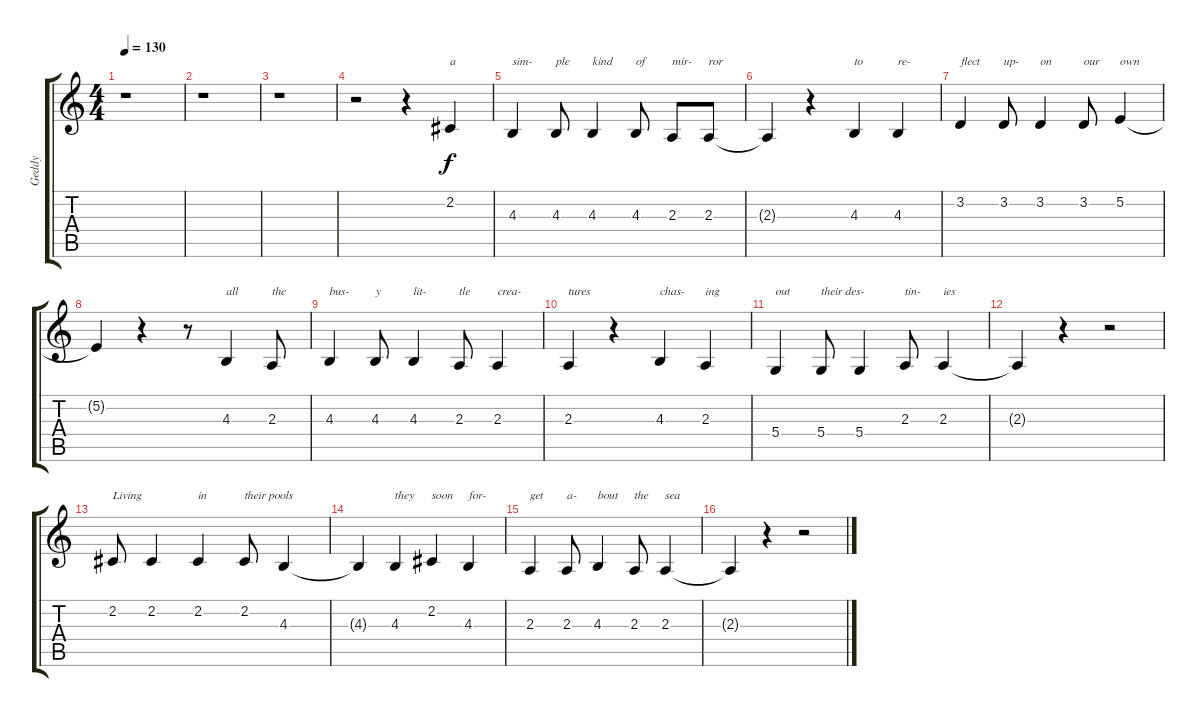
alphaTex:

\track ("Geddy" "Geddy") {instrument lead6voice}
\staff {score tabs}
\tuning (E4 B3 G3 D3 A2 E2) {hide}
\ts (4 4)
\tempo 130
\clef g2
\ks c
r.1{dy f} |
r.1 |
r.1 |
r.2 r.4 2.2.4{txt "a"} |
4.3.4{txt "sim-"} 4.3.8{txt "ple"} 4.3.4{txt "kind"} 4.3.8{txt "of"} 2.3.8{txt "mir-"} 2.3.8{txt "ror"} |
2.3{t}.4 r.4 4.3.4{txt "to"} 4.3.4{txt "re-"} |
3.2.4{txt "flect"} 3.2.8{txt "up-"} 3.2.4{txt "on"} 3.2.8{txt "our"} 5.2.4{txt "own"} |
5.2{t}.4 r.4 r.8 4.3.4{txt "all"} 2.3.8{txt "the"} |
4.3.4{txt "bus-"} 4.3.8{txt "y"} 4.3.4{txt "lit-"} 2.3.8{txt "tle"} 2.3.4{txt "crea-"} |
2.3.4{txt "tures"} r.4 4.3.4{txt "chas-"} 2.3.4{txt "ing"} |
5.4.4{txt "out"} 5.4.8{txt "their des-"} 5.4.4 2.3.8{txt "tin-"} 2.3.4{txt "ies"} |
2.3{t}.4 r.4 r.2 |
2.2.8{txt "Living"} 2.2.4 2.2.4{txt "in"} 2.2.8{txt "their pools"} 4.3.4 |
4.3{t}.4 4.3.4{txt "they"} 2.2.4{txt "soon"} 4.3.4{txt "for-"} |
2.3.4{txt "get"} 2.3.8{txt "a-"} 4.3.4{txt "bout"} 2.3.8{txt "the"} 2.3.4{txt "sea"} |
2.3{t}.4 r.4 r.2
